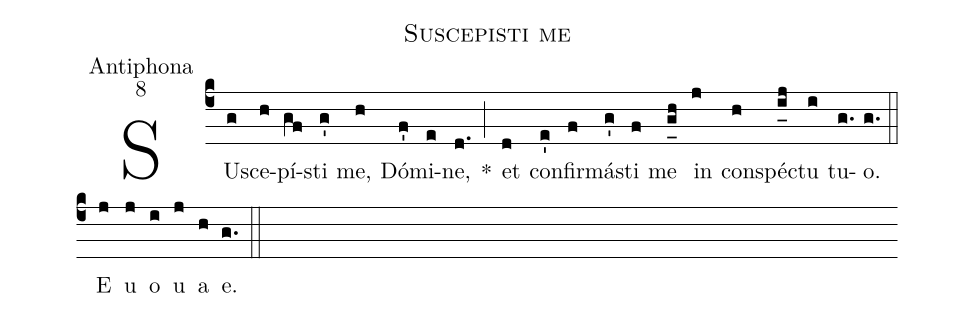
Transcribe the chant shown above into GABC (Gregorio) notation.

name:Suscepisti me;
office-part:Antiphona;
mode:8;
%%
(c4) SUs(g)ce(h)pí(gf)sti(g') me,(h) Dó(f')mi(e)ne,(d.) *(;) et(d) con(e')fir(f)má(g')sti(f) me(g_[uh:l]h) in(j) con(h)spé(i_[uh:l]j)ctu(i) tu(g.)o.(g.) (::) <eu>E(j) u(j) o(i) u(j) a(h) e.</eu>(g.) (::)
